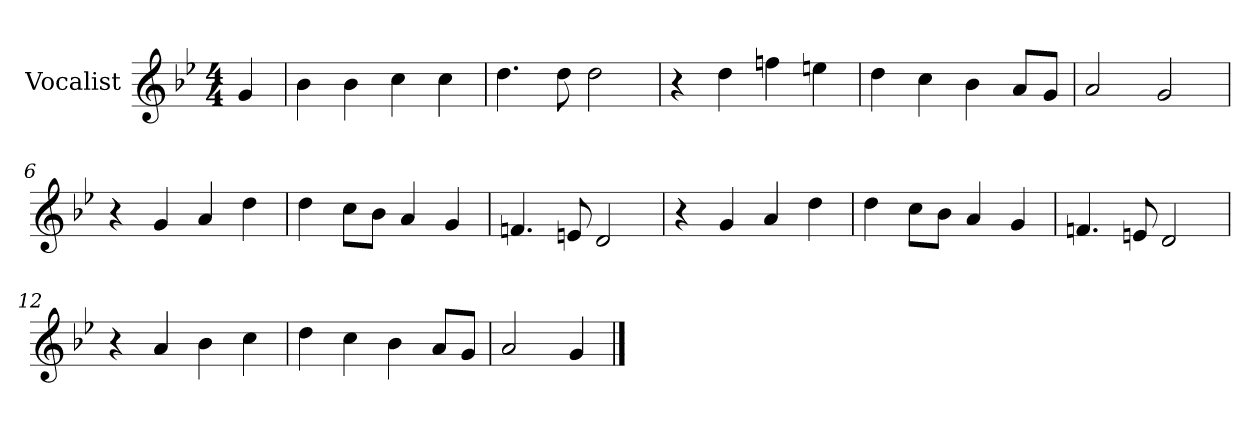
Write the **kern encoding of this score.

**kern
*part1
*staff1
*I"Vocalist
*k[b-e-]
*g:
*M4/4
=
4g
=1
4b-
4b-
4cc
4cc
=2
4.dd
8dd
2dd
=3
4r
4dd
4ffn
4een
=4
4dd
4cc
4b-
8aL
8gJ
=5
2a
2g
=6
4r
4g
4a
4dd
=7
4dd
8ccL
8b-J
4a
4g
=8
4.fn
8en
2d
=9
4r
4g
4a
4dd
=10
4dd
8ccL
8b-J
4a
4g
=11
4.fn
8en
2d
=12
4r
4a
4b-
4cc
=13
4dd
4cc
4b-
8aL
8gJ
=14
2a
4g
==
*-
